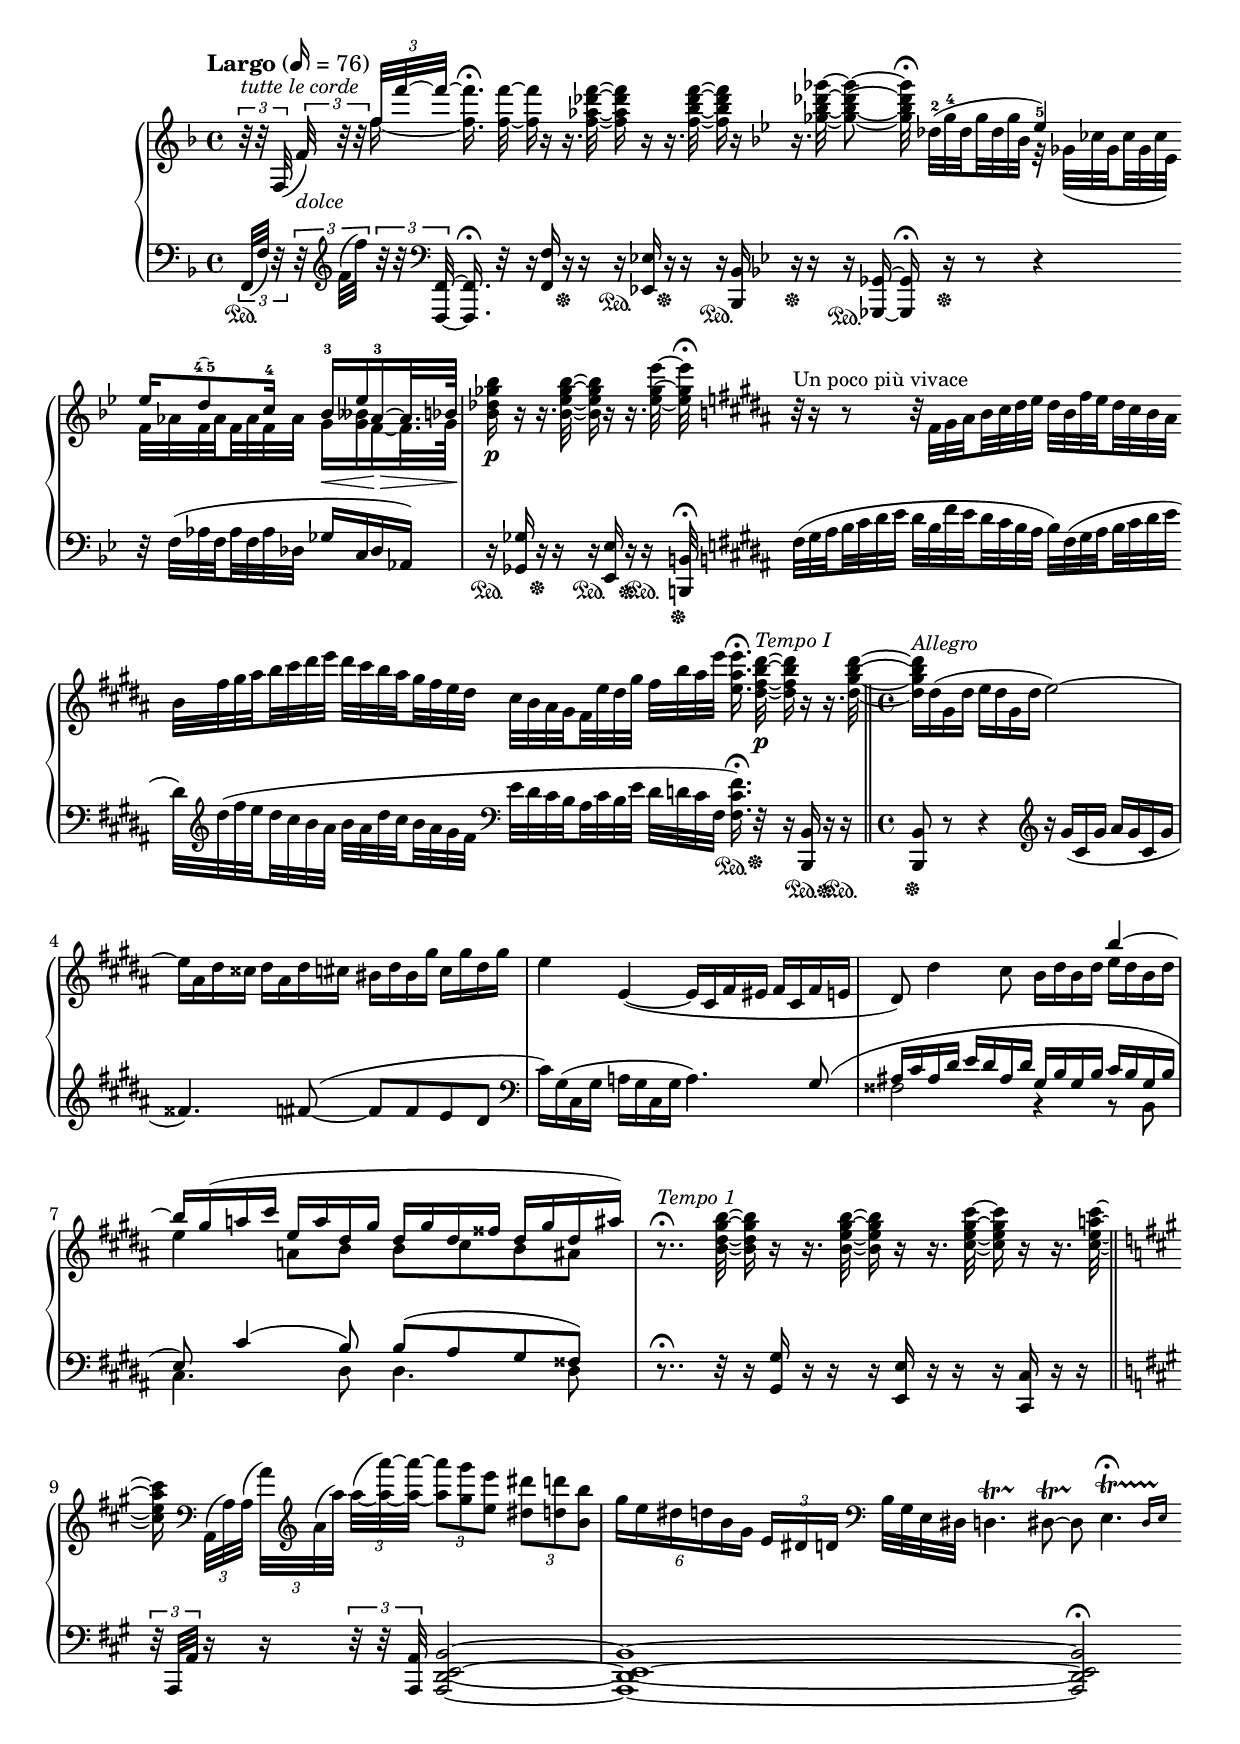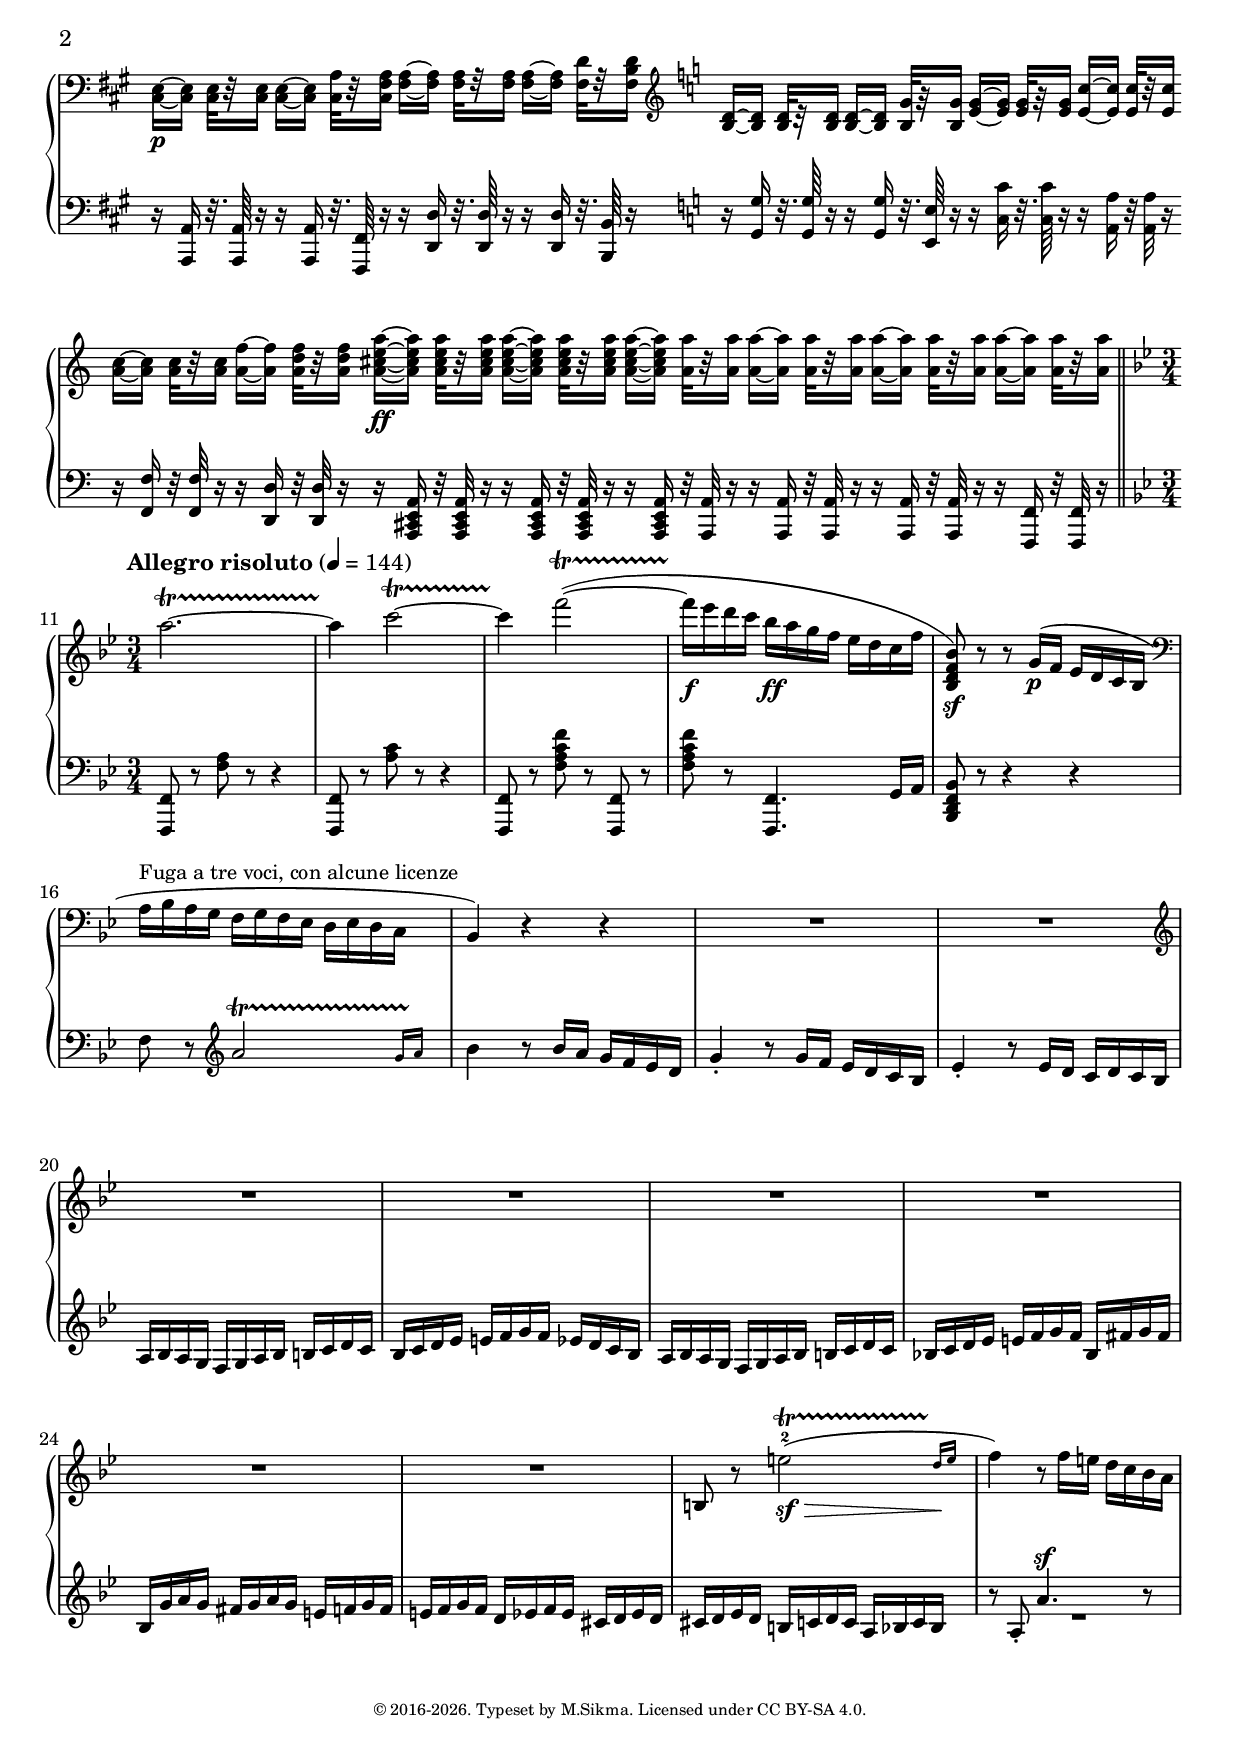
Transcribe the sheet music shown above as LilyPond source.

%===========================================================================
%    Piano Sonata Op.106 (L.Beethoven) - IV
%===========================================================================
%
%    (C) 2016-2017, Michiel Sikma <michiel@sikma.org>
%    Licensed under CC BY-SA 4.0.
%
%---------------------------------------------------------------------------

\version "2.19.42"
\include "sonata-op106-includes.ily"

%---------------------------------------------------------------------------
%    IV. Largo - Allegro risoluto
%---------------------------------------------------------------------------

four-section-one = {
  \key f \major
  \time 4/4
  \tempo "Largo" 16 = 76
}
% Per la misura si conta nel Largo sempre quattro semicrome, ciò è

\bookpart {
  \paper {
    markup-system-spacing = \std-padding-page-n
    bookTitleMarkup = \std-title-markup-page-n-no-titles
  }
  \header {
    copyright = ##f
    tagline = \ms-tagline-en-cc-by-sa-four
  }
  \score {
    \new PianoStaff \with {
      \std-staff-spacing
    } <<
      \set PianoStaff.connectArpeggios = ##t
      %---------------------------------------------------------------------
      %    Right hand
      %---------------------------------------------------------------------
      \new Staff = "right" \with {
        \std-magnification
        \stdDynSize
        midiInstrument = "acoustic grand"
      } {
        \clef treble \relative c {
          \four-section-one
          \override Tie.minimum-length = #2.75
          \autoBeamOff
          \tuplet 3/2 {
            r32^\markup { \italic "tutte le corde" } r
            \once \override Slur.positions = #'(1 . 2)
            f_( \noBeam
          }
          \tuplet 3/2 { f')_\markup { \italic "dolce" } r r }
          % Set the exact duration of this measure. Although the
          % time signature is 4/4, this first measure has an undeterminable
          % length. Based on the notes, it's precisely 140 64th notes long.
          \set Timing.measureLength = #(ly:make-moment 140/64)
          <<
            \relative c'' {
              \tuplet 3/2 { f32-[ f'^~ f^~] }
              % Hiding the stem and flag, since the other voice
              % will take care of proper display.
              \stemDown
              \single \hide Stem
              \single \hide Flag
              f\fermata
            }
            \\
            \relative c'' {
              f16_~ <f f'>16.
            }
          >>
          <f'_~ f'^~>32 16
          r16 r16.
          <f_~ aes_~ des^~ f^~>32 16
          r16 r16.
          <f_~ bes_~ des^~ f^~>32 16
          r16
          \key bes \major
          r16.
          <ges_~ bes_~ des^~ ges^~>32 <ges_~ bes_~ des^~ ges^~>8 32\fermata
          \autoBeamOn
          <<
            \relative c'' {
              \stemDown des32-[^(-2 ges-4
              \set stemRightBeamCount = #1
              des
              \set stemLeftBeamCount = #1
              ges des ges bes,] \stemUp es4)-5
              \bar "" \break
              es16-[ des8\finger \markup \tied-finger-up #"4" #"5" ces16-4]
              bes16-[-3 es aes,^~-3 aes32. bes64]
            }
            \\
            \relative c'' {
              s8. s32
              r32 ges_(-[ ces
              \set stemRightBeamCount = #1
              ges
              \set stemLeftBeamCount = #1
              ces ges ces es,)]
              f-[ aes f
              \set stemRightBeamCount = #1
              aes
              \set stemLeftBeamCount = #1
              f aes f aes]
              ges16\< <ges beses> f_~\> f32. ges64\!
            }
          >>
          % End of the first measure.
          |
          <bes, des ges bes>16\p r16 r16. <bes_~ es_~ ges^~ bes^~>32 16 r16 r16.
          % Modify the second measure's length as well.
          \set Timing.measureLength = #(ly:make-moment 160/64)
          <es_~ ges^~ es'^~>32 32\fermata
          \key b \major
          r32^\markup { "Un poco più vivace" } r16 r8 r32
          \set subdivideBeams = ##t
          \set baseMoment = #(ly:make-moment 1/8)
          \set beatStructure = #'(6 6)
          fis,32-[ gis ais b cis dis e] dis-[ b fis' e dis cis b ais]
          b-[ fis' gis ais b cis dis e] dis-[ cis b ais gis fis e dis]
          cis-[ b ais gis fis e' dis gis] fis-[ b ais e']
          <e, ais e'>16.\fermata \noBeam
          <dis_~ fis_~ b^~ dis^~>32\p^\markup { \italic "Tempo I" } \noBeam
          16 r16 r16.
          <dis_~ gis_~ b^~ dis^~>32
          % End of the second measure.
          |
          \time 4/4
          \bar "||"
          \set subdivideBeams = ##f
          16^\markup { \italic "Allegro" } dis^( gis, dis'
          e dis gis, dis' e2)^~ |
          e16 ais, dis cisis dis ais dis cis bis dis bis gis' cis, gis' dis gis |
          e4 e,4_~_( e16 cis fis eis fis cis fis e |
          dis8)
          <<
            \relative c''' {
              s4 s4 s8 b4^~ |
              b16 gis^( a cis e, a dis, gis dis gis dis fisis dis gis dis ais')
            }
            \\
            \relative c'' {
              dis4 cis8 b16 dis b dis e dis b dis |
              e4 a,8 b b cis b ais
            }
          >>
          |
          % Move the tempo text above the fermata.
          \once \override Staff.TextScript.outside-staff-priority = #500
          \once \override Staff.Script.outside-staff-priority = #0
          r8..\fermata^\markup { \italic "Tempo 1" }
          <b'_~ dis_~ gis^~ b^~>32 16 r16 r16.
          <b_~ e_~ gis^~ b^~>32 16 r16 r16.
          <cis_~ e_~ gis^~ cis^~>32 16 r16 r16.
          <cis_~ e_~ a^~ cis^~>32
          \bar "||"
          % This measure is 3/4 for some reason.
          \set Timing.measureLength = #(ly:make-moment 3/4)
          \key a \major
          16 \clef bass
          \once \override Slur.positions = #'(-2 . 0)
          \tuplet 3/2 {
            a,,32^(-[ a')
            \once \override Slur.positions = #'(-2 . 0)
            a^(]
          }
          \tuplet 3/2 {
            a')-[ \clef treble
            \once \override Slur.positions = #'(-2 . 0)
            a^( a')]
          }
          \tuplet 3/2 {
            \once \override Slur.positions = #'(-2 . 0)
            a_~^( <a_~ a'^~>) <a_~ a'^~>
          }
          \tuplet 3/2 { <a a'>8 <gis gis'> <e e'> }
          \tuplet 3/2 { <dis dis'> <d d'> <b b'> }
          |
          % Another looooong measure.
          \set Timing.measureLength = #(ly:make-moment 352/64)
          \tuplet 6/4 { gis'16 e dis d b gis }
          \tuplet 3/2 { e-[ dis d] }
          \clef bass
          b32 gis e dis
          \once \override TrillSpanner.bound-details.right.padding = #1.0
          d4. \startTrillSpan
          \once \override TrillSpanner.bound-details.right.padding = #2.0
          dis8^~ \stopTrillSpan \startTrillSpan
          dis
          \once \override Staff.Script.outside-staff-priority = #200
          \once \override TrillSpanner.outside-staff-priority = ##f
          \afterGrace e4.\fermata \startTrillSpan { dis16-[ e] \stopTrillSpan }
          % The long and slow modulation from B major to A major to B flat major.
          \clef bass
          \bar ""
          \break
          <cis_~ e^~>16\p 16 32-[ r32 <cis e>16] <cis_~ e^~>16-[ 16]
          <cis a'>32-[ r32 <cis fis a>16] <fis_~ a^~>16-[ 16]
          <fis a>32-[ r32 <fis a>16] <fis_~ a^~>16-[ 16]
          <fis d'>32-[ r32 <fis b d>16]
          \clef treble
          \key c \major
          <b_~ d^~>16-[ 16] <b d>32-[ r32 <b d>16] <b_~ d^~>16-[ 16]
          <b g'>32-[ r32 <b g'>16] <e_~ g^~>16-[ 16] <e g>32-[ r32 <e g>16]
          <e_~ c'^~>16-[ 16] <e c'>32-[ r32 <e c'>16]
          \bar ""
          \break
          <a_~ c^~>16-[ 16] <a c>32-[ r32 <a c>16] <a_~ f'^~>16-[ 16]
          <a d f>32-[ r32 <a d f>16]
          <a_~ cis_~ e^~ a^~>16-[\ff 16] <a cis e a>32-[ r32 <a cis e a>16]
          <a_~ cis_~ e^~ a^~>16-[ 16] <a cis e a>32-[ r32 <a cis e a>16]
          <a_~ cis_~ e^~ a^~>16-[ 16]
          <a a'>32-[ r32 <a a'>16] <a_~ a'^~>16-[ 16]
          <a a'>32-[ r32 <a a'>16] <a_~ a'^~>16-[ 16]
          <a a'>32-[ r32 <a a'>16] <a_~ a'^~>16-[ 16]
          <a a'>32-[ r32 <a a'>16]
          \bar "||"
          \key bes \major
          \time 3/4
          \break
          \once \override TrillSpanner.bound-details.right.padding = #-1.0
          \tempo "Allegro risoluto" 4 = 144
          a'2.^~\startTrillSpan | a4 \stopTrillSpan
          \once \override TrillSpanner.bound-details.right.padding = #-1.0
          c2^~ \startTrillSpan | c4 \stopTrillSpan
          \once \override TrillSpanner.bound-details.right.padding = #-1.0
          \once \override Slur.positions = #'(6.1 . 0)
          \once \override Slur.eccentricity = #1.25
          \once \override Slur.height-limit = #6.5
          f2^~^( \startTrillSpan | f16\f \stopTrillSpan
          es d c bes\ff a g f es d c f |
          <bes,, d f bes>8\sf) r8 r8 g'16-[\p^( f] es d c bes
          \clef bass |
          \break
          % Start of the fuga section.
          a16^\markup { "Fuga a tre voci, con alcune licenze" } bes a g
          f g f es d es d c |
          bes4) r4 r4 |
          R2. |
          R2. \clef treble |
          R2. |
          R2. |
          R2. |
          R2. |
          R2. |
          R2. |
          b'8 r8 \afterGrace e'2-2^(\sf\>\startTrillSpan { d16\!\stopTrillSpan e } |
          f4) r8 f16 e d c bes a |
        }
      }
      %---------------------------------------------------------------------
      %    Left hand
      %---------------------------------------------------------------------
      \new Staff = "left" \with {
        \std-magnification
        \stdDynSize
        midiInstrument = "acoustic grand"
      } {
        \clef bass \relative c, {
          \four-section-one
          \override Tie.minimum-length = #2.75
          \autoBeamOff
          \stemUp
          \tupletDown
          \once \override Slur.positions = #'(0 . 1)
          \once \override TupletBracket.positions = #'(-3.7 . -3.7)
          \tuplet 3/2 { f32-[\sustainOn_( f')] r32 }
          \tupletUp
          \stemDown
          \once \override TupletBracket.positions = #'(3.1 . 3.4)
          \tuplet 3/2 {
            r32 \clef treble
            \once \override Slur.positions = #'(-1 . 1)
            f'^(-[ f')]
          }
          \once \override TupletBracket.positions = #'(3.4 . 3.4)
          \once \override Score.NoteColumn.X-offset = 0.8
          \tuplet 3/2 { r32 r \clef bass \stemNeutral <f,,,,_~ f'^~> }
          <f f'>16.\fermata r32 r16
          <f' f'>16 r16\sustainOff r16 r16\sustainOn
          <es es'> r16\sustainOff r16 r16\sustainOn
          <bes bes'> \key bes \major r16\sustainOff r16 r16\sustainOn
          <ges_~ ges'^~> <ges ges'>\fermata r16\sustainOff r8 r4
          % Breaking to the next line here.
          \autoBeamOn
          r32 f''32-[^( aes
          \set stemRightBeamCount = #1
          f
          \set stemLeftBeamCount = #1
          aes f aes des,] ges16 c, des aes)
          % End of the first measure
          |
          r16\sustainOn <ges ges'> r16\sustainOff r16
          r16\sustainOn <es es'> r16\sustainOff
          r16\sustainOn <b b'>32\fermata \noBeam \sustainOff
          % Un poco più vivace
          \key b \major
          \set subdivideBeams = ##t
          \set baseMoment = #(ly:make-moment 1/8)
          \set beatStructure = #'(6 6)
          \stemDown
          fis''32^(-[ gis ais b cis dis e] dis-[ b fis' e dis cis b ais]
          b)-[ fis^( gis ais b cis dis e]
          % Force another break to the next page.
          \bar "" \break
          dis-[) \clef treble dis'^( fis e dis cis b ais]
          b-[ ais dis cis b ais gis fis] \clef bass e-[ dis cis b ais cis b e] dis-[ d cis fis,]
          <fis cis' fis>16.\fermata)\sustainOn
          \stemNeutral
          r32\sustainOff r16 <b,, b'>16\sustainOn r16\sustainOff r16\sustainOn
          \bar "||"
          <b b'>8\sustainOff r8 r4 \clef treble r16
          \set subdivideBeams = ##f
          gis'''16_( cis, gis' ais gis cis, gis' |
          fisis4.) fis8_~^( fis8 8 e dis \clef bass |
          cis16) gis^( cis, gis' a gis cis, gis' a4.)
          <<
            \relative c' {
              \once \override Slur.positions = #'(1 . 2)
              gis8^( |
              ais!16 cis ais dis e dis ais dis gis, b gis b cis b gis b |
              e,8) cis'4^( b8) \noBeam 8^( ais gis fisis)
            }
            \\
            \relative c {
              s8 |
              fisis2 b,4\rest b8\rest b8 |
              cis4. dis8 dis4. dis8 |
            }
          >>
          r8..\fermata r32 r16 <gis, gis'>16
          r16 r r <e e'>
          r r r <cis cis'> r r
          \bar "||"
          \key a \major
          \tuplet 3/2 { r32 a a' } r16 r16
          \tuplet 3/2 { r32 r32 <a, a'> }
          <a_~ d_~ e^~ b'^~>2 |
          <a_~ d_~ e^~ b'^~>1 2\fermata
          % Modulation section.
          r16 <a a'>16 r32. <a a'>64 r16 r16 <a a'>16 r32.
          <fis fis'>64 r16 r16
          <d' d'>16 r32. <d d'>64 r16 r16 <d d'>16 r32.
          <b b'>64 r16
          \key c \major
          r16
          <g' g'>16 r32. <g g'>64 r16 r16 <g g'>16 r32.
          <e e'>64 r16 r16
          <c' c'>16 r32. <c c'>64 r16 r16
          <a a'>16 r32 <a a'>32 r16
          \bar ""
          \break
          r16
          <f f'>16 r32 <f f'>32 r16 r16
          <d d'>16 r32 <d d'>32 r16 r16
          <a cis e a>16 r32 <a cis e a>32 r16 r16
          <a cis e a>16 r32 <a cis e a>32 r16 r16
          <a cis e a>16 r32 <a a'>32 r16 r16
          <a a'>16 r32 <a a'>32 r16 r16
          <a a'>16 r32 <a a'>32 r16 r16
          <f f'>16 r32 <f f'>32 r16
          \bar "||"
          \key bes \major
          \time 3/4
          <f f'>8 r8 <f'' a> r8 r4 |
          <f,, f'>8 r8 <a'' c> r8 r4 |
          <f,, f'>8 r8 <f'' a c f>8 r8 <f,, f'>8 r8 |
          <f'' a c f> r8 <f,, f'>4. g'16 a |
          <bes, d f bes>8 r8 r4 r4 |
          f''8 r8 \clef treble \afterGrace a'2\startTrillSpan { g16 a\stopTrillSpan } |
          bes4 r8 bes16 a g f es d |
          g4-. r8 g16 f es d c bes |
          es4-. r8 es16 d c d c bes |
          a bes a g f g a bes b c d c |
          bes c d es e f g f es d c bes |
          a bes a g f g a bes b c d c |
          bes! c d es e f g f bes, fis' g fis |
          bes, g' a g fis g a g e f g f |
          e f g f d es f es cis d es d |
          cis d es d b c d c a bes c bes |
          <<
            {
              b'8\rest a,8_. a'4.^\sf b8\rest
            }
            \\
            {
              R2.
            }
          >>
        }
      }
    >>
    \layout {
      \context {
        \Score
        % Set the score to a default note value of one crotchet.
        \override SpacingSpanner.common-shortest-duration = #(ly:make-moment 1/8)
        \consists #Span_stem_engraver
      }
    }
    \midi {
      \tempo 4 = 60
    }
  }
}
